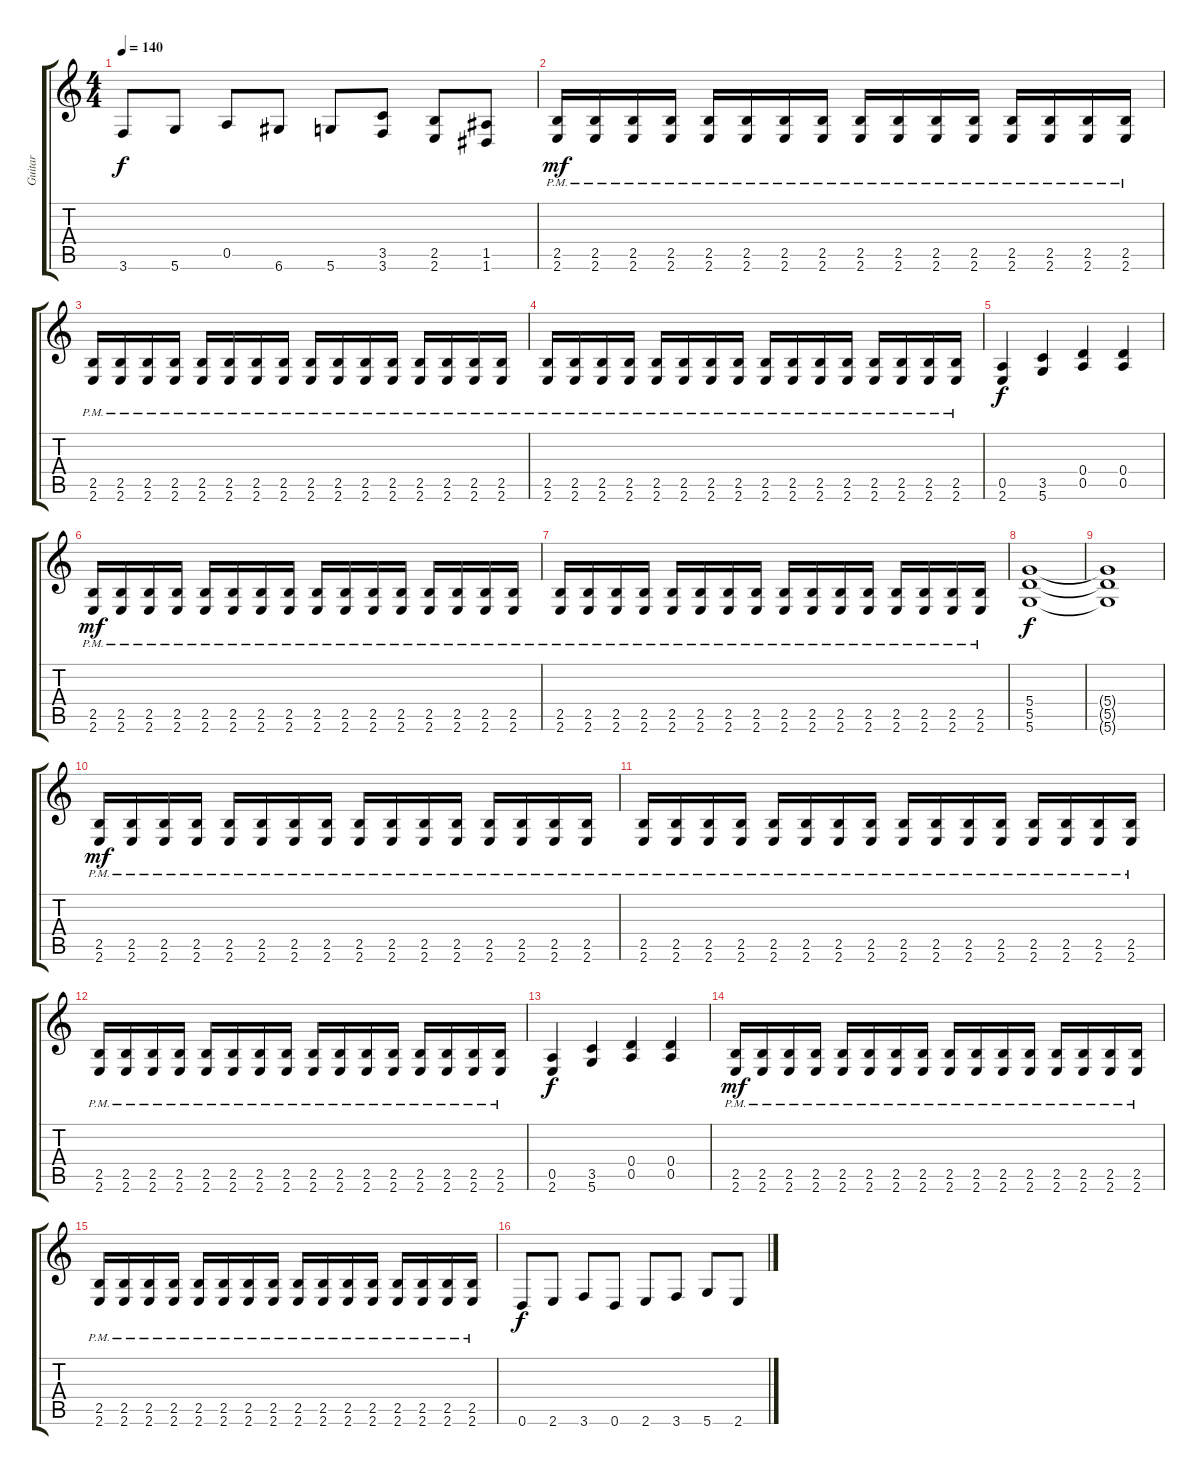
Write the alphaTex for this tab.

\track ("Guitar" "Guitar") {instrument overdrivenguitar}
\staff {score tabs}
\tuning (E4 B3 G3 D3 A2 D2) {hide}
\ts (4 4)
\tempo 140
\clef g2
\ks aminor
3.6.8{dy f} 5.6.8 0.5.8 6.6.8 5.6.8 (3.5 3.6).8 (2.5 2.6).8 (1.5 1.6).8 |
(2.5{pm} 2.6{pm}).16{dy mf volume 11} (2.5{pm} 2.6{pm}).16 (2.5{pm} 2.6{pm}).16 (2.5{pm} 2.6{pm}).16 (2.5{pm} 2.6{pm}).16 (2.5{pm} 2.6{pm}).16 (2.5{pm} 2.6{pm}).16 (2.5{pm} 2.6{pm}).16 (2.5{pm} 2.6{pm}).16 (2.5{pm} 2.6{pm}).16 (2.5{pm} 2.6{pm}).16 (2.5{pm} 2.6{pm}).16 (2.5{pm} 2.6{pm}).16 (2.5{pm} 2.6{pm}).16 (2.5{pm} 2.6{pm}).16 (2.5{pm} 2.6{pm}).16 |
(2.5{pm} 2.6{pm}).16 (2.5{pm} 2.6{pm}).16 (2.5{pm} 2.6{pm}).16 (2.5{pm} 2.6{pm}).16 (2.5{pm} 2.6{pm}).16 (2.5{pm} 2.6{pm}).16 (2.5{pm} 2.6{pm}).16 (2.5{pm} 2.6{pm}).16 (2.5{pm} 2.6{pm}).16 (2.5{pm} 2.6{pm}).16 (2.5{pm} 2.6{pm}).16 (2.5{pm} 2.6{pm}).16 (2.5{pm} 2.6{pm}).16 (2.5{pm} 2.6{pm}).16 (2.5{pm} 2.6{pm}).16 (2.5{pm} 2.6{pm}).16 |
(2.5{pm} 2.6{pm}).16 (2.5{pm} 2.6{pm}).16 (2.5{pm} 2.6{pm}).16 (2.5{pm} 2.6{pm}).16 (2.5{pm} 2.6{pm}).16 (2.5{pm} 2.6{pm}).16 (2.5{pm} 2.6{pm}).16 (2.5{pm} 2.6{pm}).16 (2.5{pm} 2.6{pm}).16 (2.5{pm} 2.6{pm}).16 (2.5{pm} 2.6{pm}).16 (2.5{pm} 2.6{pm}).16 (2.5{pm} 2.6{pm}).16 (2.5{pm} 2.6{pm}).16 (2.5{pm} 2.6{pm}).16 (2.5{pm} 2.6{pm}).16 |
(0.5 2.6).4{dy f} (3.5 5.6).4 (0.4 0.5).4 (0.4 0.5).4 |
(2.5{pm} 2.6{pm}).16{dy mf} (2.5{pm} 2.6{pm}).16 (2.5{pm} 2.6{pm}).16 (2.5{pm} 2.6{pm}).16 (2.5{pm} 2.6{pm}).16 (2.5{pm} 2.6{pm}).16 (2.5{pm} 2.6{pm}).16 (2.5{pm} 2.6{pm}).16 (2.5{pm} 2.6{pm}).16 (2.5{pm} 2.6{pm}).16 (2.5{pm} 2.6{pm}).16 (2.5{pm} 2.6{pm}).16 (2.5{pm} 2.6{pm}).16 (2.5{pm} 2.6{pm}).16 (2.5{pm} 2.6{pm}).16 (2.5{pm} 2.6{pm}).16 |
(2.5{pm} 2.6{pm}).16 (2.5{pm} 2.6{pm}).16 (2.5{pm} 2.6{pm}).16 (2.5{pm} 2.6{pm}).16 (2.5{pm} 2.6{pm}).16 (2.5{pm} 2.6{pm}).16 (2.5{pm} 2.6{pm}).16 (2.5{pm} 2.6{pm}).16 (2.5{pm} 2.6{pm}).16 (2.5{pm} 2.6{pm}).16 (2.5{pm} 2.6{pm}).16 (2.5{pm} 2.6{pm}).16 (2.5{pm} 2.6{pm}).16 (2.5{pm} 2.6{pm}).16 (2.5{pm} 2.6{pm}).16 (2.5{pm} 2.6{pm}).16 |
(5.4 5.5 5.6).1{dy f} |
(5.4{t} 5.5{t} 5.6{t}).1 |
(2.5{pm} 2.6{pm}).16{dy mf} (2.5{pm} 2.6{pm}).16 (2.5{pm} 2.6{pm}).16 (2.5{pm} 2.6{pm}).16 (2.5{pm} 2.6{pm}).16 (2.5{pm} 2.6{pm}).16 (2.5{pm} 2.6{pm}).16 (2.5{pm} 2.6{pm}).16 (2.5{pm} 2.6{pm}).16 (2.5{pm} 2.6{pm}).16 (2.5{pm} 2.6{pm}).16 (2.5{pm} 2.6{pm}).16 (2.5{pm} 2.6{pm}).16 (2.5{pm} 2.6{pm}).16 (2.5{pm} 2.6{pm}).16 (2.5{pm} 2.6{pm}).16 |
(2.5{pm} 2.6{pm}).16 (2.5{pm} 2.6{pm}).16 (2.5{pm} 2.6{pm}).16 (2.5{pm} 2.6{pm}).16 (2.5{pm} 2.6{pm}).16 (2.5{pm} 2.6{pm}).16 (2.5{pm} 2.6{pm}).16 (2.5{pm} 2.6{pm}).16 (2.5{pm} 2.6{pm}).16 (2.5{pm} 2.6{pm}).16 (2.5{pm} 2.6{pm}).16 (2.5{pm} 2.6{pm}).16 (2.5{pm} 2.6{pm}).16 (2.5{pm} 2.6{pm}).16 (2.5{pm} 2.6{pm}).16 (2.5{pm} 2.6{pm}).16 |
(2.5{pm} 2.6{pm}).16 (2.5{pm} 2.6{pm}).16 (2.5{pm} 2.6{pm}).16 (2.5{pm} 2.6{pm}).16 (2.5{pm} 2.6{pm}).16 (2.5{pm} 2.6{pm}).16 (2.5{pm} 2.6{pm}).16 (2.5{pm} 2.6{pm}).16 (2.5{pm} 2.6{pm}).16 (2.5{pm} 2.6{pm}).16 (2.5{pm} 2.6{pm}).16 (2.5{pm} 2.6{pm}).16 (2.5{pm} 2.6{pm}).16 (2.5{pm} 2.6{pm}).16 (2.5{pm} 2.6{pm}).16 (2.5{pm} 2.6{pm}).16 |
(0.5 2.6).4{dy f} (3.5 5.6).4 (0.4 0.5).4 (0.4 0.5).4 |
(2.5{pm} 2.6{pm}).16{dy mf} (2.5{pm} 2.6{pm}).16 (2.5{pm} 2.6{pm}).16 (2.5{pm} 2.6{pm}).16 (2.5{pm} 2.6{pm}).16 (2.5{pm} 2.6{pm}).16 (2.5{pm} 2.6{pm}).16 (2.5{pm} 2.6{pm}).16 (2.5{pm} 2.6{pm}).16 (2.5{pm} 2.6{pm}).16 (2.5{pm} 2.6{pm}).16 (2.5{pm} 2.6{pm}).16 (2.5{pm} 2.6{pm}).16 (2.5{pm} 2.6{pm}).16 (2.5{pm} 2.6{pm}).16 (2.5{pm} 2.6{pm}).16 |
(2.5{pm} 2.6{pm}).16 (2.5{pm} 2.6{pm}).16 (2.5{pm} 2.6{pm}).16 (2.5{pm} 2.6{pm}).16 (2.5{pm} 2.6{pm}).16 (2.5{pm} 2.6{pm}).16 (2.5{pm} 2.6{pm}).16 (2.5{pm} 2.6{pm}).16 (2.5{pm} 2.6{pm}).16 (2.5{pm} 2.6{pm}).16 (2.5{pm} 2.6{pm}).16 (2.5{pm} 2.6{pm}).16 (2.5{pm} 2.6{pm}).16 (2.5{pm} 2.6{pm}).16 (2.5{pm} 2.6{pm}).16 (2.5{pm} 2.6{pm}).16 |
0.6.8{dy f volume 12} 2.6.8 3.6.8 0.6.8 2.6.8 3.6.8 5.6.8 2.6.8
